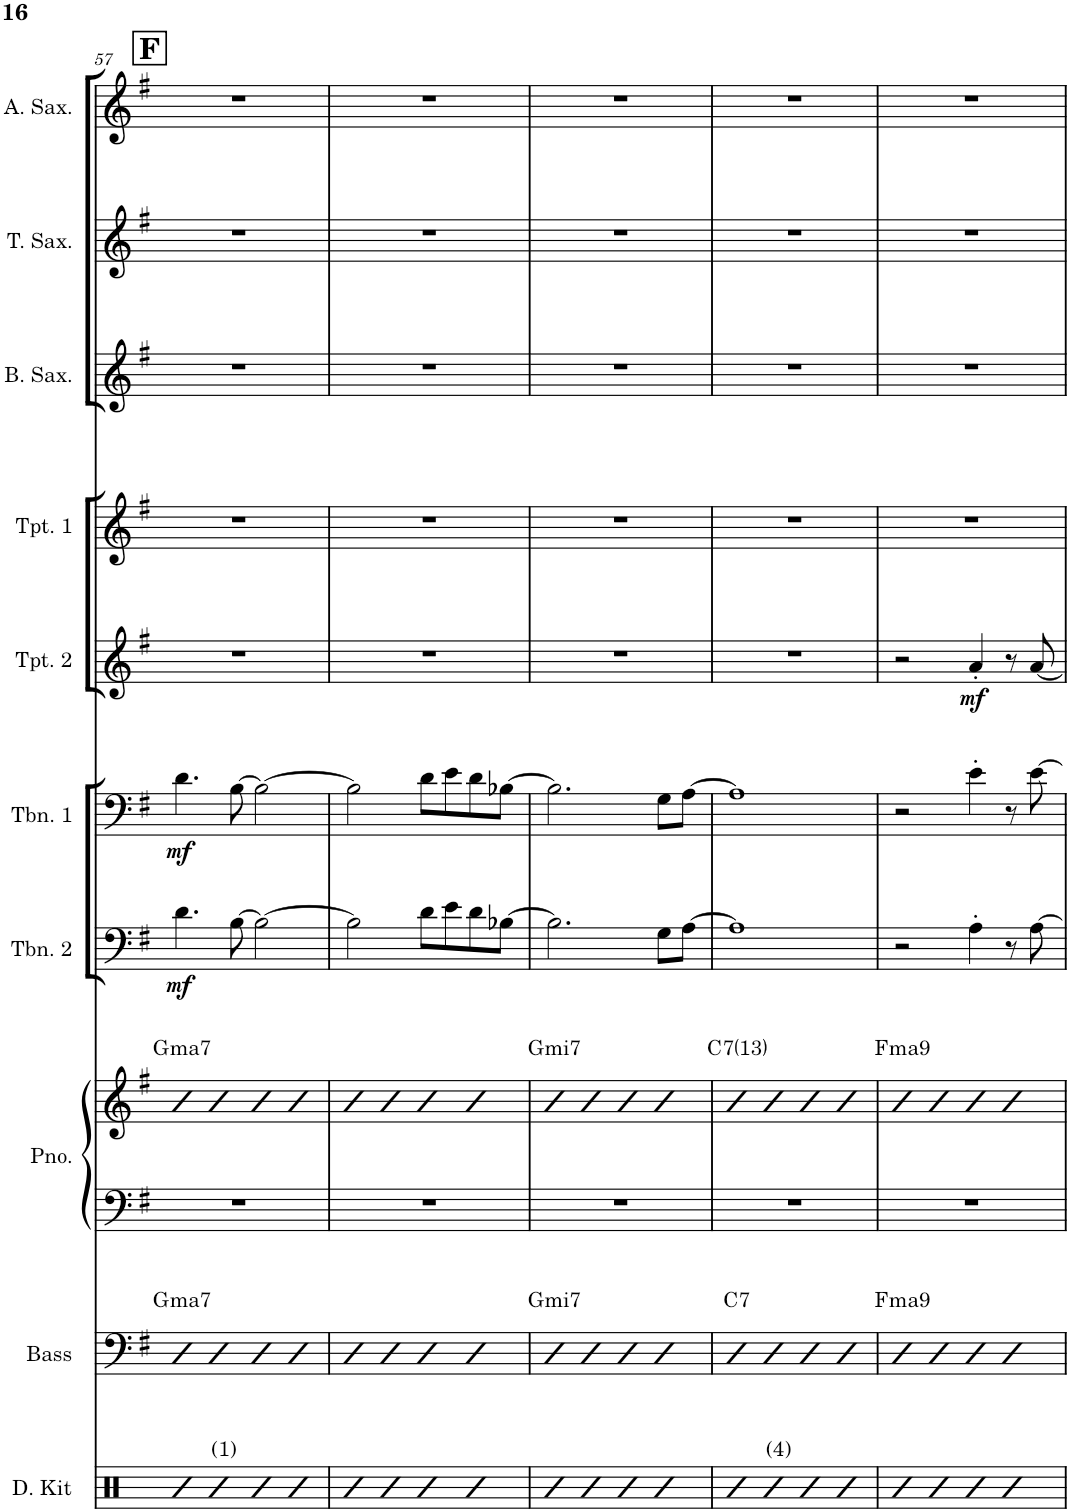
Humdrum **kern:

**kern	**kern	**harte	**kern	**kern	**harte	**kern	**dynam	**kern	**dynam	**kern	**dynam	**kern	**kern	**kern	**kern
*part10	*part9	*part9	*part8	*part8	*part8	*part7	*part7	*part6	*part6	*part5	*part5	*part4	*part3	*part2	*part1
*staff11	*staff10	*	*staff9	*staff8	*	*staff7	*staff7	*staff6	*staff6	*staff5	*staff5	*staff4	*staff3	*staff2	*staff1
*I"Drum Kit	*I"Acoustic Bass	*	*I"Piano	*	*	*I"Trombone 2	*	*I"Trombone 1	*	*I"Trumpet 2	*	*I"Trumpet 1	*I"Baritone Sax	*I"Tenor Sax	*I"Alto Sax
*I'D. Kit	*I'Bass	*	*I'Pno.	*	*	*I'Tbn. 2	*	*I'Tbn. 1	*	*I'Tpt. 2	*	*I'Tpt. 1	*I'B. Sax.	*I'T. Sax.	*I'A. Sax.
!!LO:PB:g=z
*clefX	*clefF4	*	*clefF4	*clefG2	*	*clefF4	*	*clefF4	*	*clefG2	*	*clefG2	*clefG2	*clefG2	*clefG2
*	*Trd7c12	*	*	*	*	*	*	*	*	*Trd1c2	*	*Trd1c2	*Trd12c21	*Trd8c14	*Trd5c9
*k[]	*k[f#]	*	*k[f#]	*k[f#]	*	*k[f#]	*	*k[f#]	*	*k[f#]	*	*k[f#]	*k[f#]	*k[f#]	*k[f#]
*M4/4	*M4/4	*	*M4/4	*M4/4	*	*M4/4	*	*M4/4	*	*M4/4	*	*M4/4	*M4/4	*M4/4	*M4/4
!!LO:REH:place=s1:a:B:cj:fs=14:t=F
=57	=57	=57	=57	=57	=57	=57	=57	=57	=57	=57	=57	=57	=57	=57	=57
!	!	!LO:H:kt=ma7	!	!	!LO:H:kt=ma7	!	!LO:DY:b	!	!LO:DY:b	!	!	!	!	!	!
4R	4bb	G:maj7	1r	4b	G:maj7	4.d\	mf	4.d\	mf	1r	.	1r	1r	1r	1r
!LO:TX:a:t=(1)	!	!	!	!	!	!	!	!	!	!	!	!	!	!	!
4R	4bb	.	.	4b	.	.	.	.	.	.	.	.	.	.	.
.	.	.	.	.	.	[8B\	.	[8B\	.	.	.	.	.	.	.
4R	4bb	.	.	4b	.	2B\_	.	2B\_	.	.	.	.	.	.	.
4R	4bb	.	.	4b	.	.	.	.	.	.	.	.	.	.	.
=58	=58	=58	=58	=58	=58	=58	=58	=58	=58	=58	=58	=58	=58	=58	=58
4R	4bb	.	1r	4b	.	2B\]	.	2B\]	.	1r	.	1r	1r	1r	1r
4R	4bb	.	.	4b	.	.	.	.	.	.	.	.	.	.	.
4R	4bb	.	.	4b	.	8d\L	.	8d\L	.	.	.	.	.	.	.
.	.	.	.	.	.	8e\	.	8e\	.	.	.	.	.	.	.
4R	4bb	.	.	4b	.	8d\	.	8d\	.	.	.	.	.	.	.
.	.	.	.	.	.	[8B-X\J	.	[8B-X\J	.	.	.	.	.	.	.
=59	=59	=59	=59	=59	=59	=59	=59	=59	=59	=59	=59	=59	=59	=59	=59
!	!	!LO:H:kt=mi7	!	!	!LO:H:kt=mi7	!	!	!	!	!	!	!	!	!	!
4R	4bbn	G:min7	1r	4bn	G:min7	2.B-\]	.	2.B-\]	.	1r	.	1r	1r	1r	1r
4R	4bb	.	.	4b	.	.	.	.	.	.	.	.	.	.	.
4R	4bb	.	.	4b	.	.	.	.	.	.	.	.	.	.	.
4R	4bb	.	.	4b	.	8G\L	.	8G\L	.	.	.	.	.	.	.
.	.	.	.	.	.	[8A\J	.	[8A\J	.	.	.	.	.	.	.
=60	=60	=60	=60	=60	=60	=60	=60	=60	=60	=60	=60	=60	=60	=60	=60
!	!	!LO:H:kt=7	!	!	!LO:H:kt=7	!	!	!	!	!	!	!	!	!	!
4R	4bbn	C:7	1r	4bn	C:7(13)	1A]	.	1A]	.	1r	.	1r	1r	1r	1r
!LO:TX:a:t=(4)	!	!	!	!	!	!	!	!	!	!	!	!	!	!	!
4R	4bb	.	.	4b	.	.	.	.	.	.	.	.	.	.	.
4R	4bb	.	.	4b	.	.	.	.	.	.	.	.	.	.	.
4R	4bb	.	.	4b	.	.	.	.	.	.	.	.	.	.	.
=61	=61	=61	=61	=61	=61	=61	=61	=61	=61	=61	=61	=61	=61	=61	=61
!	!	!LO:H:kt=ma9	!	!	!LO:H:kt=ma9	!	!	!	!	!	!	!	!	!	!
4R	4bb	F:maj9	1r	4b	F:maj9	2r	.	2r	.	2r	.	1r	1r	1r	1r
4R	4bb	.	.	4b	.	.	.	.	.	.	.	.	.	.	.
!	!	!	!	!	!	!	!	!	!	!	!LO:DY:b	!	!	!	!
4R	4bb	.	.	4b	.	4A'\	.	4e'\	.	4a'/	mf	.	.	.	.
4R	4bb	.	.	4b	.	8r	.	8r	.	8r	.	.	.	.	.
.	.	.	.	.	.	[8A\	.	[8e\	.	[8a/	.	.	.	.	.
=	=	=	=	=	=	=	=	=	=	=	=	=	=	=	=
*-	*-	*-	*-	*-	*-	*-	*-	*-	*-	*-	*-	*-	*-	*-	*-
